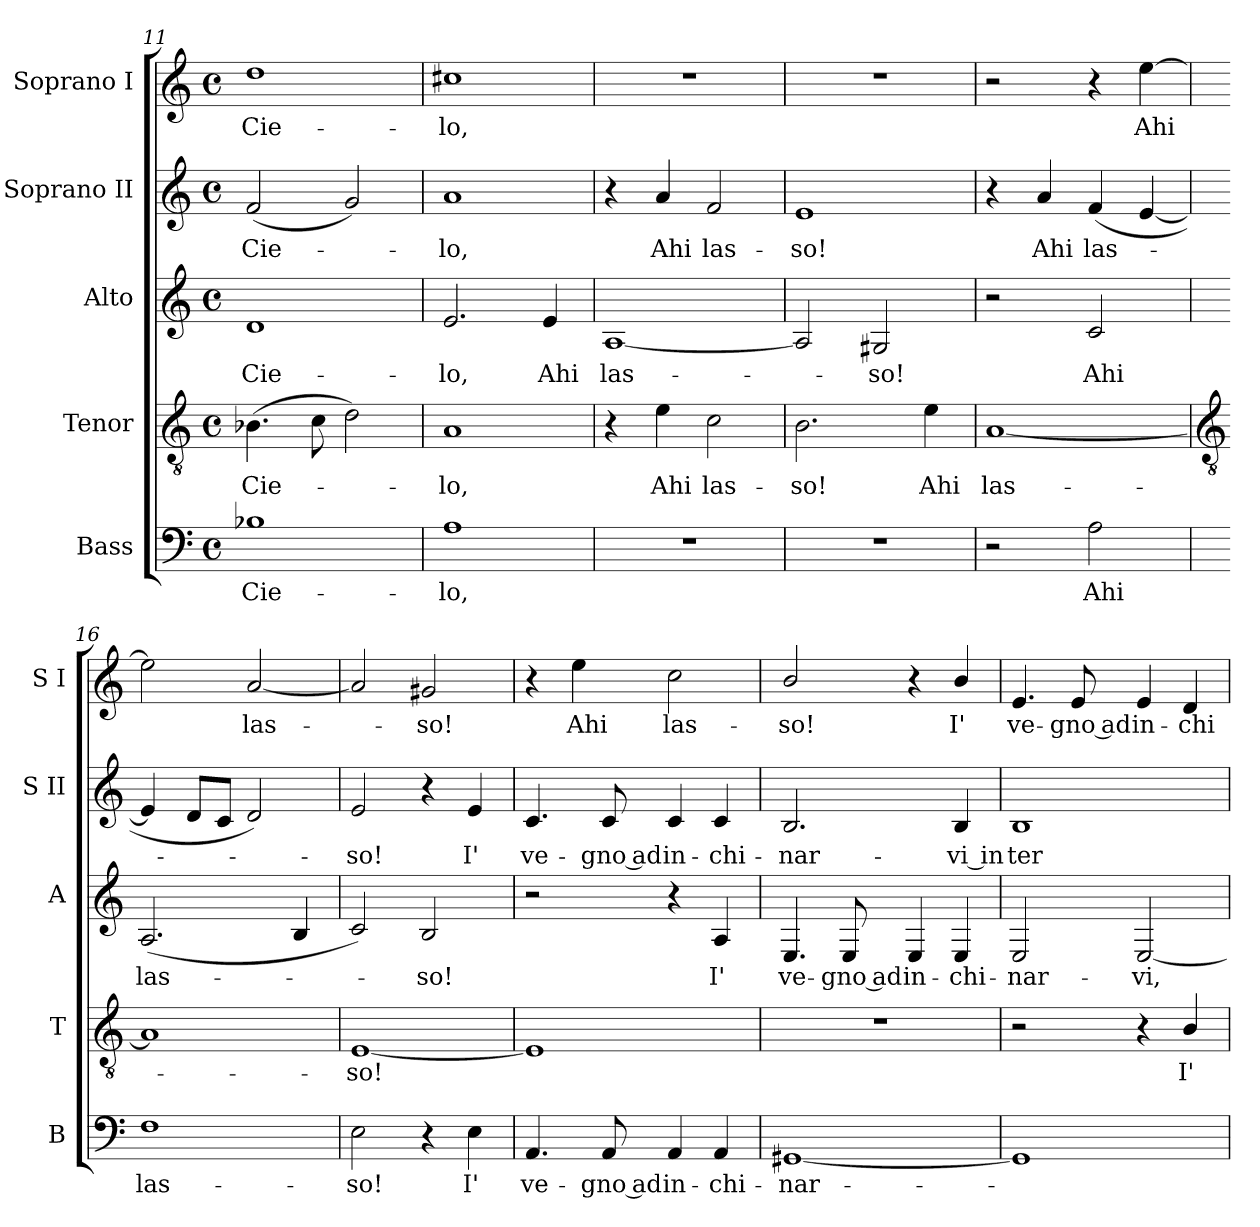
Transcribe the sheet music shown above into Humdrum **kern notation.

**kern	**text	**kern	**text	**kern	**text	**kern	**text	**kern	**text
*part5	*part5	*part4	*part4	*part3	*part3	*part2	*part2	*part1	*part1
*staff5	*staff5	*staff4	*staff4	*staff3	*staff3	*staff2	*staff2	*staff1	*staff1
*I"Bass	*	*I"Tenor	*	*I"Alto	*	*I"Soprano II	*	*I"Soprano I	*
*I'B	*	*I'T	*	*I'A	*	*I'S II	*	*I'S I	*
*clefF4	*	*clefGv2	*	*clefG2	*	*clefG2	*	*clefG2	*
*k[]	*	*k[]	*	*k[]	*	*k[]	*	*k[]	*
*C:	*	*C:	*	*C:	*	*C:	*	*C:	*
*M4/4	*	*M4/4	*	*M4/4	*	*M4/4	*	*M4/4	*
*met(c)	*	*met(c)	*	*met(c)	*	*met(c)	*	*met(c)	*
=11	=11	=11	=11	=11	=11	=11	=11	=11	=11
!	!LO:LY:b	!	!LO:LY:b	!	!LO:LY:b	!	!LO:LY:b	!	!LO:LY:b
1B-X	Cie-	(>4.B-X	Cie-	1d	Cie-	(<2f	Cie-	1dd	Cie-
.	.	8c	.	.	.	.	.	.	.
.	.	2d)	.	.	.	2g)	.	.	.
=12	=12	=12	=12	=12	=12	=12	=12	=12	=12
!	!LO:LY:b	!	!LO:LY:b	!	!LO:LY:b	!	!LO:LY:b	!	!LO:LY:b
1A	-lo,	1A	lo,	2.e	-lo,	1a	lo,	1cc#X	-lo,
!	!	!	!	!	!LO:LY:b	!	!	!	!
.	.	.	.	4e	Ahi	.	.	.	.
=13	=13	=13	=13	=13	=13	=13	=13	=13	=13
!	!	!	!	!	!LO:LY:b	!	!	!	!
1r	.	4r	.	[1A	las-	4r	.	1r	.
!	!	!	!LO:LY:b	!	!	!	!LO:LY:b	!	!
.	.	4e	Ahi	.	.	4a	Ahi	.	.
!	!	!	!LO:LY:b	!	!	!	!LO:LY:b	!	!
.	.	2c	las-	.	.	2f	las-	.	.
=14	=14	=14	=14	=14	=14	=14	=14	=14	=14
!	!	!	!LO:LY:b	!	!	!	!LO:LY:b	!	!
1r	.	2.B	-so!	2A]	.	1e	-so!	1r	.
!	!	!	!	!	!LO:LY:b	!	!	!	!
.	.	.	.	2G#X	so!	.	.	.	.
!	!	!	!LO:LY:b	!	!	!	!	!	!
.	.	4e	Ahi	.	.	.	.	.	.
=15	=15	=15	=15	=15	=15	=15	=15	=15	=15
!	!	!	!LO:LY:b	!	!	!	!	!	!
2r	.	[1A	las-	2r	.	4r	.	2r	.
!	!	!	!	!	!	!	!LO:LY:b	!	!
.	.	.	.	.	.	4a	Ahi	.	.
!	!LO:LY:b	!	!	!	!LO:LY:b	!	!LO:LY:b	!	!
2A	Ahi	.	.	2c	Ahi	(<4f	las-	4r	.
!	!	!	!	!	!	!	!	!	!LO:LY:b
.	.	.	.	.	.	[4e	.	[4ee	Ahi
!!LO:LB:g=z
=16	=16	=16	=16	=16	=16	=16	=16	=16	=16
*	*	*clefGv2	*	*	*	*	*	*	*
!	!LO:LY:b	!	!	!	!LO:LY:b	!	!	!	!
1F	las-	1A]	.	(<2.A	las-	4e]	.	2ee]	.
.	.	.	.	.	.	8dL	.	.	.
.	.	.	.	.	.	8cJ	.	.	.
!	!	!	!	!	!	!	!	!	!LO:LY:b
.	.	.	.	.	.	2d)	.	[2a	las-
.	.	.	.	4B	.	.	.	.	.
=17	=17	=17	=17	=17	=17	=17	=17	=17	=17
!	!LO:LY:b	!	!LO:LY:b	!	!	!	!LO:LY:b	!	!
2E	-so!	[1E	so!	2c)	.	2e	so!	2a]	.
!	!	!	!	!	!LO:LY:b	!	!	!	!LO:LY:b
4r	.	.	.	2B	so!	4r	.	2g#X	so!
!	!LO:LY:b	!	!	!	!	!	!LO:LY:b	!	!
4E	I'	.	.	.	.	4e	I'	.	.
=18	=18	=18	=18	=18	=18	=18	=18	=18	=18
!	!LO:LY:b	!	!	!	!	!	!LO:LY:b	!	!
4.AA	ve-	1E]	.	2r	.	4.c	ve-	4r	.
!	!	!	!	!	!	!	!	!	!LO:LY:b
.	.	.	.	.	.	.	.	4ee	Ahi
!	!LO:LY:b	!	!	!	!	!	!LO:LY:b	!	!
8AA	-gno ad	.	.	.	.	8c	-gno ad	.	.
!	!LO:LY:b	!	!	!	!	!	!LO:LY:b	!	!LO:LY:b
4AA	in-	.	.	4r	.	4c	in-	2cc	las-
!	!LO:LY:b	!	!	!	!LO:LY:b	!	!LO:LY:b	!	!
4AA	-chi-	.	.	4A	I'	4c	-chi-	.	.
=19	=19	=19	=19	=19	=19	=19	=19	=19	=19
!	!LO:LY:b	!	!	!	!LO:LY:b	!	!LO:LY:b	!	!LO:LY:b
[1GG#X	-nar-	1r	.	4.E	ve-	2.B	-nar-	2b/	-so!
!	!	!	!	!	!LO:LY:b	!	!	!	!
.	.	.	.	8E	-gno ad	.	.	.	.
!	!	!	!	!	!LO:LY:b	!	!	!	!
.	.	.	.	4E	in-	.	.	4r	.
!	!	!	!	!	!LO:LY:b	!	!LO:LY:b	!	!LO:LY:b
.	.	.	.	4E	-chi-	4B	-vi in	4b/	I'
=20	=20	=20	=20	=20	=20	=20	=20	=20	=20
!	!	!	!	!	!LO:LY:b	!	!LO:LY:b	!	!LO:LY:b
1GG#]	.	2r	.	2E	-nar-	1B	ter-	4.e	ve-
!	!	!	!	!	!	!	!	!	!LO:LY:b
.	.	.	.	.	.	.	.	8e	-gno ad
!	!	!	!	!	!LO:LY:b	!	!	!	!LO:LY:b
.	.	4r	.	[2E	-vi,	.	.	4e	in-
!	!	!	!LO:LY:b	!	!	!	!	!	!LO:LY:b
.	.	4B/	I'	.	.	.	.	4d	-chi-
=	=	=	=	=	=	=	=	=	=
*-	*-	*-	*-	*-	*-	*-	*-	*-	*-
